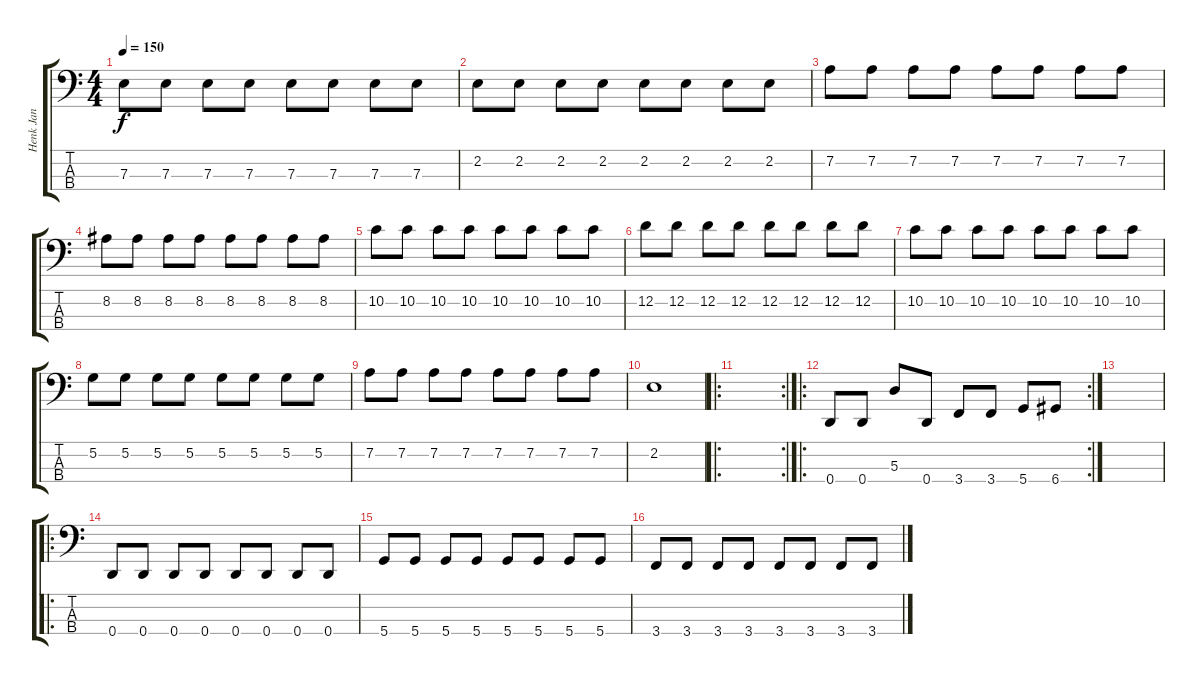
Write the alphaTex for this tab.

\track ("Henk Jan" "Henk Jan") {instrument electricbassfinger}
\staff {score tabs}
\tuning (G2 D2 A1 D1) {hide}
\ts (4 4)
\tempo 150
\clef f4
\ks c
7.3.8{dy f} 7.3.8 7.3.8 7.3.8 7.3.8 7.3.8 7.3.8 7.3.8 |
2.2.8 2.2.8 2.2.8 2.2.8 2.2.8 2.2.8 2.2.8 2.2.8 |
7.2.8 7.2.8 7.2.8 7.2.8 7.2.8 7.2.8 7.2.8 7.2.8 |
8.2.8 8.2.8 8.2.8 8.2.8 8.2.8 8.2.8 8.2.8 8.2.8 |
10.2.8 10.2.8 10.2.8 10.2.8 10.2.8 10.2.8 10.2.8 10.2.8 |
12.2.8 12.2.8 12.2.8 12.2.8 12.2.8 12.2.8 12.2.8 12.2.8 |
10.2.8 10.2.8 10.2.8 10.2.8 10.2.8 10.2.8 10.2.8 10.2.8 |
5.2.8 5.2.8 5.2.8 5.2.8 5.2.8 5.2.8 5.2.8 5.2.8 |
7.2.8 7.2.8 7.2.8 7.2.8 7.2.8 7.2.8 7.2.8 7.2.8 |
2.2.1 |
\ro
\rc 2
|
\ro
\rc 2
0.4.8 0.4.8 5.3.8 0.4.8 3.4.8 3.4.8 5.4.8 6.4.8 |
|
\ro
0.4.8 0.4.8 0.4.8 0.4.8 0.4.8 0.4.8 0.4.8 0.4.8 |
5.4.8 5.4.8 5.4.8 5.4.8 5.4.8 5.4.8 5.4.8 5.4.8 |
3.4.8 3.4.8 3.4.8 3.4.8 3.4.8 3.4.8 3.4.8 3.4.8
